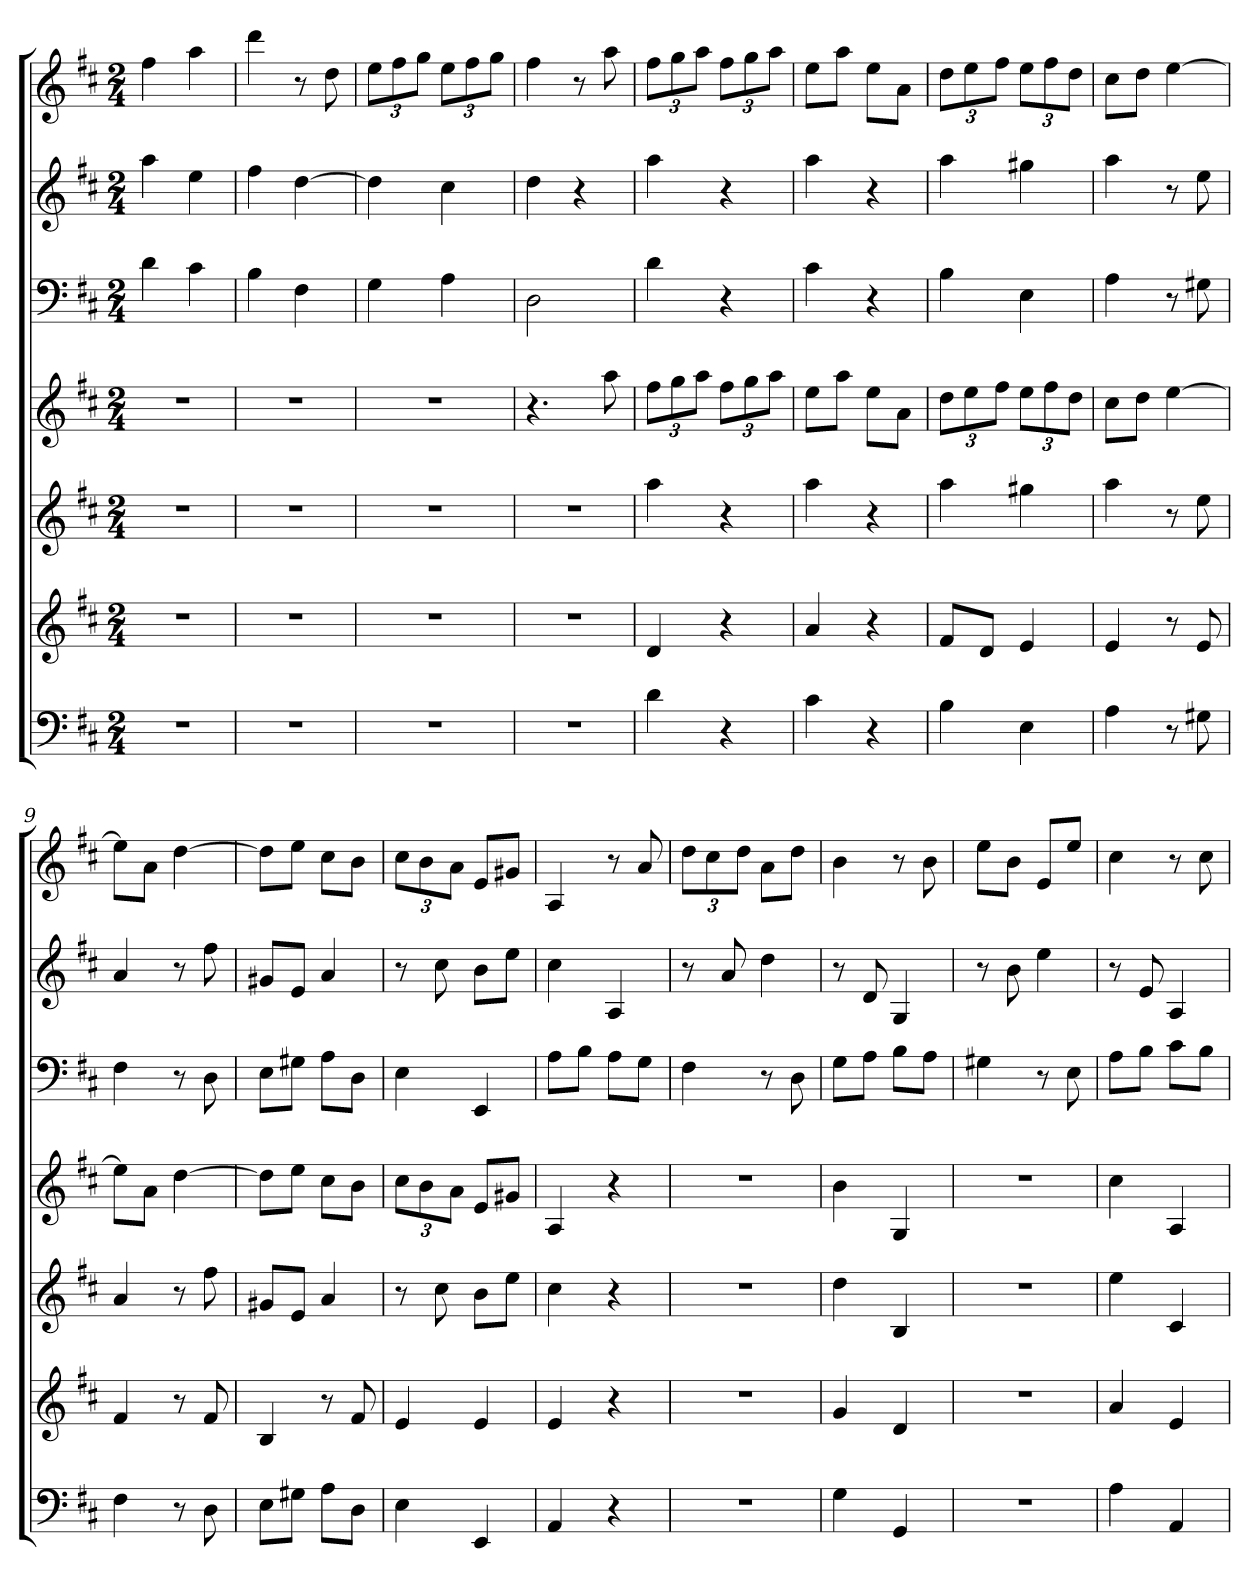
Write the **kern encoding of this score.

**kern	**kern	**kern	**kern	**kern	**kern	**kern
*part7	*part6	*part5	*part4	*part3	*part2	*part1
*staff7	*staff6	*staff5	*staff4	*staff3	*staff2	*staff1
*k[f#c#]	*k[f#c#]	*k[f#c#]	*k[f#c#]	*k[f#c#]	*k[f#c#]	*k[f#c#]
*D:	*D:	*D:	*D:	*D:	*D:	*D:
*M2/4	*M2/4	*M2/4	*M2/4	*M2/4	*M2/4	*M2/4
=1	=1	=1	=1	=1	=1	=1
2r	2r	2r	2r	4d	4aa	4ff#
.	.	.	.	4c#	4ee	4aa
=2	=2	=2	=2	=2	=2	=2
2r	2r	2r	2r	4B	4ff#	4ddd
.	.	.	.	4F#	[4dd	8r
.	.	.	.	.	.	8dd
=3	=3	=3	=3	=3	=3	=3
2r	2r	2r	2r	4G	4dd]	12eeL
.	.	.	.	.	.	12ff#
.	.	.	.	.	.	12ggJ
.	.	.	.	4A	4cc#	12eeL
.	.	.	.	.	.	12ff#
.	.	.	.	.	.	12ggJ
=4	=4	=4	=4	=4	=4	=4
2r	2r	2r	4.r	2D	4dd	4ff#
.	.	.	.	.	4r	8r
.	.	.	8aa	.	.	8aa
=5	=5	=5	=5	=5	=5	=5
4d	4d	4aa	12ff#L	4d	4aa	12ff#L
.	.	.	12gg	.	.	12gg
.	.	.	12aaJ	.	.	12aaJ
4r	4r	4r	12ff#L	4r	4r	12ff#L
.	.	.	12gg	.	.	12gg
.	.	.	12aaJ	.	.	12aaJ
=6	=6	=6	=6	=6	=6	=6
4c#	4a	4aa	8eeL	4c#	4aa	8eeL
.	.	.	8aaJ	.	.	8aaJ
4r	4r	4r	8eeL	4r	4r	8eeL
.	.	.	8aJ	.	.	8aJ
=7	=7	=7	=7	=7	=7	=7
4B	8f#L	4aa	12ddL	4B	4aa	12ddL
.	.	.	12ee	.	.	12ee
.	8dJ	.	.	.	.	.
.	.	.	12ff#J	.	.	12ff#J
4E	4e	4gg#X	12eeL	4E	4gg#X	12eeL
.	.	.	12ff#	.	.	12ff#
.	.	.	12ddJ	.	.	12ddJ
=8	=8	=8	=8	=8	=8	=8
4A	4e	4aa	8cc#L	4A	4aa	8cc#L
.	.	.	8ddJ	.	.	8ddJ
8r	8r	8r	[4ee	8r	8r	[4ee
8G#X	8e	8ee	.	8G#X	8ee	.
=9	=9	=9	=9	=9	=9	=9
4F#	4f#	4a	8eeL]	4F#	4a	8eeL]
.	.	.	8aJ	.	.	8aJ
8r	8r	8r	[4dd	8r	8r	[4dd
8D	8f#	8ff#	.	8D	8ff#	.
=10	=10	=10	=10	=10	=10	=10
8EL	4B	8g#XL	8ddL]	8EL	8g#XL	8ddL]
8G#XJ	.	8eJ	8eeJ	8G#XJ	8eJ	8eeJ
8AL	8r	4a	8cc#L	8AL	4a	8cc#L
8DJ	8f#	.	8bJ	8DJ	.	8bJ
=11	=11	=11	=11	=11	=11	=11
4E	4e	8r	12cc#L	4E	8r	12cc#L
.	.	.	12b	.	.	12b
.	.	8cc#	.	.	8cc#	.
.	.	.	12aJ	.	.	12aJ
4EE	4e	8bL	8eL	4EE	8bL	8eL
.	.	8eeJ	8g#XJ	.	8eeJ	8g#XJ
=12	=12	=12	=12	=12	=12	=12
4AA	4e	4cc#	4A	8AL	4cc#	4A
.	.	.	.	8BJ	.	.
4r	4r	4r	4r	8AL	4A	8r
.	.	.	.	8GJ	.	8a
=13	=13	=13	=13	=13	=13	=13
2r	2r	2r	2r	4F#	8r	12ddL
.	.	.	.	.	.	12cc#
.	.	.	.	.	8a	.
.	.	.	.	.	.	12ddJ
.	.	.	.	8r	4dd	8aL
.	.	.	.	8D	.	8ddJ
=14	=14	=14	=14	=14	=14	=14
4G	4g	4dd	4b	8GL	8r	4b
.	.	.	.	8AJ	8d	.
4GG	4d	4B	4G	8BL	4G	8r
.	.	.	.	8AJ	.	8b
=15	=15	=15	=15	=15	=15	=15
2r	2r	2r	2r	4G#X	8r	8eeL
.	.	.	.	.	8b	8bJ
.	.	.	.	8r	4ee	8eL
.	.	.	.	8E	.	8eeJ
=16	=16	=16	=16	=16	=16	=16
4A	4a	4ee	4cc#	8AL	8r	4cc#
.	.	.	.	8BJ	8e	.
4AA	4e	4c#	4A	8c#L	4A	8r
.	.	.	.	8BJ	.	8cc#
=	=	=	=	=	=	=
*-	*-	*-	*-	*-	*-	*-
